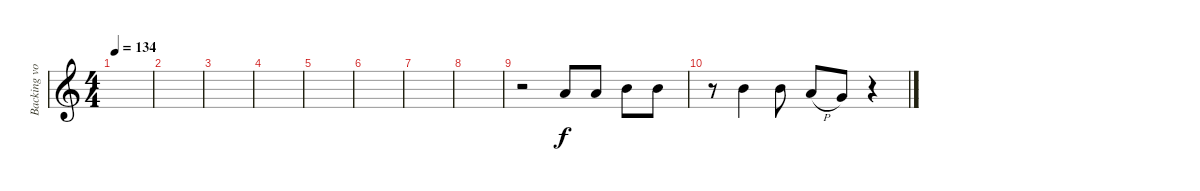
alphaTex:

\track ("Backing vocals" "Backing vo") {instrument bassoon}
\staff {score}
\tuning (E4 B3 G3 D3 A2 E2) {hide}
\ts (4 4)
\tempo 134
\clef g2
\ks c
|
|
|
|
|
|
|
|
r.2 5.1.8 5.1.8 7.1.8 7.1.8 |
r.8 7.1.4 7.1.8 5.1{h}.8 3.1.8 r.4
